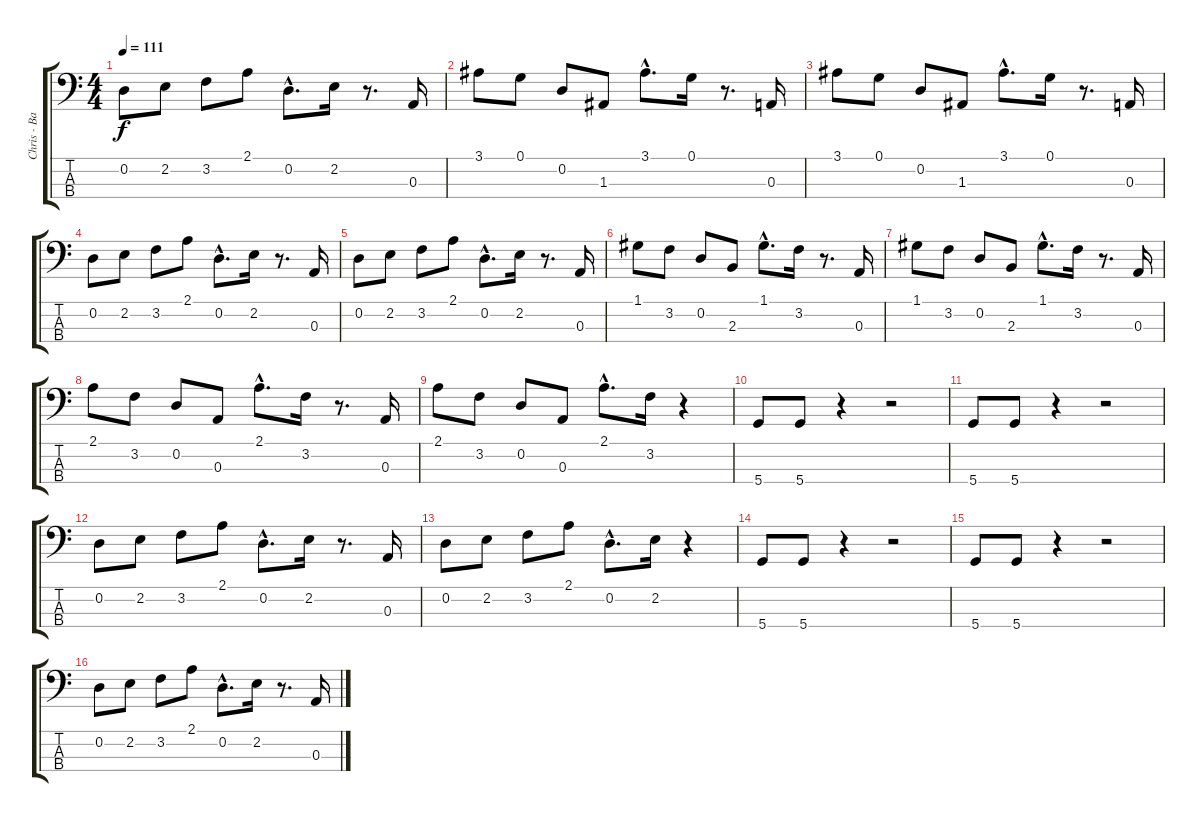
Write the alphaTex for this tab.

\track ("Chris - Bass" "Chris - Ba") {instrument electricbasspick}
\staff {score tabs}
\tuning (G2 D2 A1 D1) {hide}
\ts (4 4)
\tempo 111
\clef f4
\ks c
0.2.8{dy f} 2.2.8 3.2.8 2.1.8 0.2{hac}.8{d} 2.2.16 r.8{d} 0.3.16 |
3.1.8 0.1.8 0.2.8 1.3.8 3.1{hac}.8{d} 0.1.16 r.8{d} 0.3.16 |
3.1.8 0.1.8 0.2.8 1.3.8 3.1{hac}.8{d} 0.1.16 r.8{d} 0.3.16 |
0.2.8 2.2.8 3.2.8 2.1.8 0.2{hac}.8{d} 2.2.16 r.8{d} 0.3.16 |
0.2.8 2.2.8 3.2.8 2.1.8 0.2{hac}.8{d} 2.2.16 r.8{d} 0.3.16 |
1.1.8 3.2.8 0.2.8 2.3.8 1.1{hac}.8{d} 3.2.16 r.8{d} 0.3.16 |
1.1.8 3.2.8 0.2.8 2.3.8 1.1{hac}.8{d} 3.2.16 r.8{d} 0.3.16 |
2.1.8 3.2.8 0.2.8 0.3.8 2.1{hac}.8{d} 3.2.16 r.8{d} 0.3.16 |
2.1.8 3.2.8 0.2.8 0.3.8 2.1{hac}.8{d} 3.2.16 r.4 |
5.4.8 5.4.8 r.4 r.2 |
5.4.8 5.4.8 r.4 r.2 |
0.2.8 2.2.8 3.2.8 2.1.8 0.2{hac}.8{d} 2.2.16 r.8{d} 0.3.16 |
0.2.8 2.2.8 3.2.8 2.1.8 0.2{hac}.8{d} 2.2.16 r.4 |
5.4.8 5.4.8 r.4 r.2 |
5.4.8 5.4.8 r.4 r.2 |
0.2.8 2.2.8 3.2.8 2.1.8 0.2{hac}.8{d} 2.2.16 r.8{d} 0.3.16
